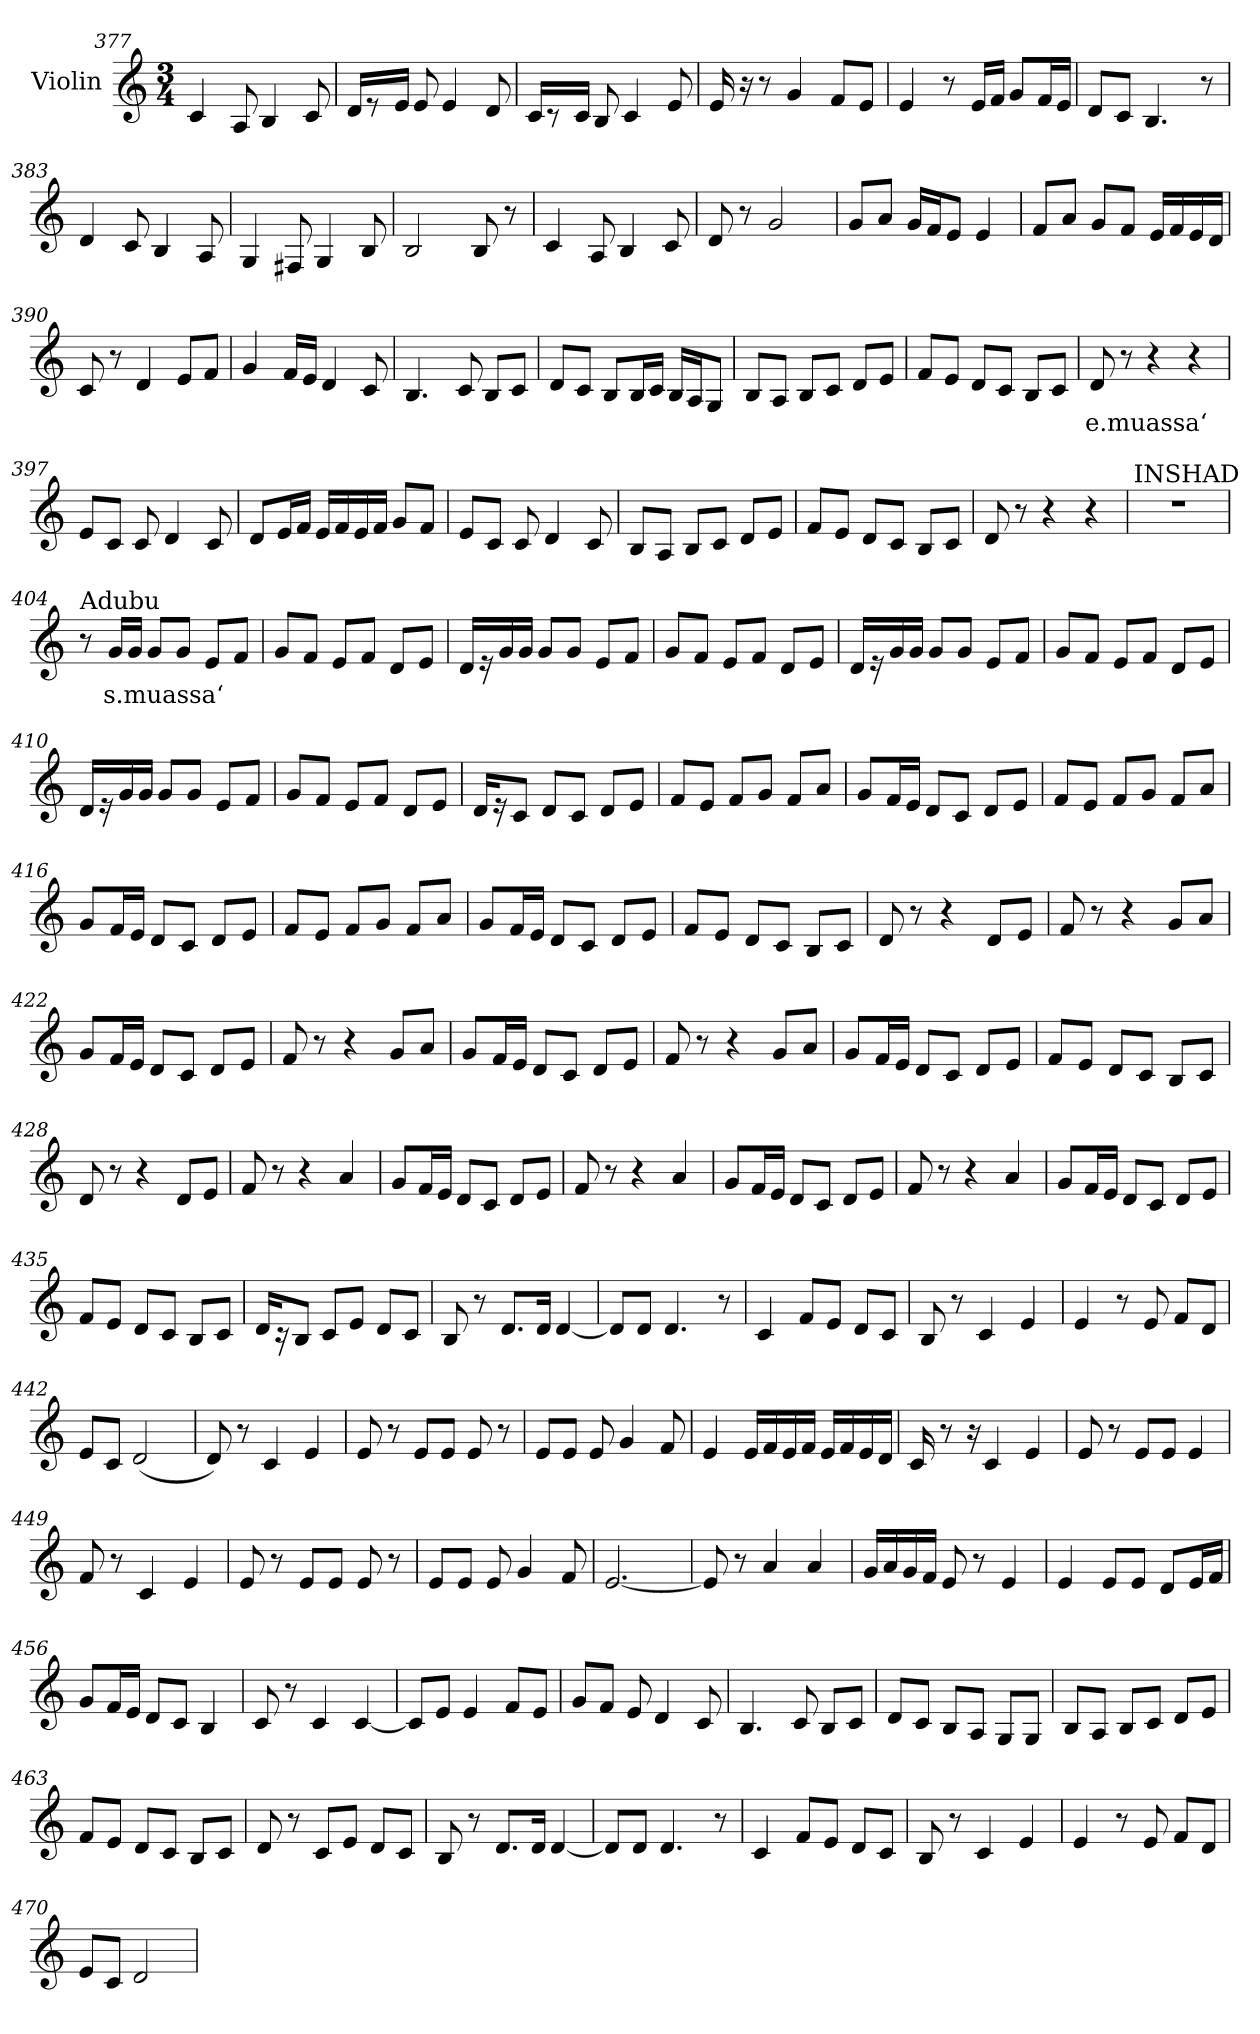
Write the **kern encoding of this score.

**kern	**text
*part1	*part1
*staff1	*staff1
*I"Violin	*
*clefG2	*
*k[]	*
*M3/4	*
=377	=377
4c/	.
8A/	.
4B/	.
8c/	.
=378	=378
16d/LL	.
8r	.
16e/JJ	.
8e/	.
4e/	.
8d/	.
!!LO:LB:g=z
=379	=379
16c/LL	.
8r	.
16c/JJ	.
8B/	.
4c/	.
8e/	.
=380	=380
16e/	.
16r	.
8r	.
4g/	.
8f/L	.
8e/J	.
=381	=381
4e/	.
8r	.
16e/LL	.
16f/JJ	.
8g/L	.
16f/L	.
16e/JJ	.
=382	=382
8d/L	.
8c/J	.
4.B/	.
8r	.
=383	=383
4d/	.
8c/	.
4B/	.
8A/	.
=384	=384
4G/	.
8F#X/	.
4G/	.
8B/	.
!!LO:LB:g=z
=385	=385
2B/	.
8B/	.
8r	.
=386	=386
4c/	.
8A/	.
4B/	.
8c/	.
=387	=387
8d/	.
8r	.
2g/	.
=388	=388
8g/L	.
8a/J	.
16g/LL	.
16f/J	.
8e/J	.
4e/	.
=389	=389
8f/L	.
8a/J	.
8g/L	.
8f/J	.
16e/LL	.
16f/	.
16e/	.
16d/JJ	.
=390	=390
8c/	.
8r	.
4d/	.
8e/L	.
8f/J	.
!!LO:LB:g=z
=391	=391
4g/	.
16f/LL	.
16e/JJ	.
4d/	.
8c/	.
=392	=392
4.B/	.
8c/	.
8B/L	.
8c/J	.
=393	=393
8d/L	.
8c/J	.
8B/L	.
16B/L	.
16c/JJ	.
16B/LL	.
16A/J	.
8G/J	.
=394	=394
8B/L	.
8A/J	.
8B/L	.
8c/J	.
8d/L	.
8e/J	.
=395	=395
8f/L	.
8e/J	.
8d/L	.
8c/J	.
8B/L	.
8c/J	.
=396	=396
!	!LO:LY:b
8d/	e.muassa‘
8r	.
4r	.
4r	.
!!LO:LB:g=z
=397	=397
8e/L	.
8c/J	.
8c/	.
4d/	.
8c/	.
=398	=398
8d/L	.
16e/L	.
16f/JJ	.
16e/LL	.
16f/	.
16e/	.
16f/JJ	.
8g/L	.
8f/J	.
=399	=399
8e/L	.
8c/J	.
8c/	.
4d/	.
8c/	.
=400	=400
8B/L	.
8A/J	.
8B/L	.
8c/J	.
8d/L	.
8e/J	.
=401	=401
8f/L	.
8e/J	.
8d/L	.
8c/J	.
8B/L	.
8c/J	.
=402	=402
8d/	.
8r	.
4r	.
4r	.
!!LO:PB:g=z
=403	=403
!LO:TX:a:t=INSHAD	!
2.r	.
=404	=404
!LO:TX:a:t=Adubu	!
8r	.
!	!LO:LY:b
16g/LL	s.muassa‘
16g/JJ	.
8g/L	.
8g/J	.
8e/L	.
8f/J	.
=405	=405
8g/L	.
8f/J	.
8e/L	.
8f/J	.
8d/L	.
8e/J	.
=406	=406
16d/LL	.
16r	.
16g/	.
16g/JJ	.
8g/L	.
8g/J	.
8e/L	.
8f/J	.
=407	=407
8g/L	.
8f/J	.
8e/L	.
8f/J	.
8d/L	.
8e/J	.
=408	=408
16d/LL	.
16r	.
16g/	.
16g/JJ	.
8g/L	.
8g/J	.
8e/L	.
8f/J	.
!!LO:LB:g=z
=409	=409
8g/L	.
8f/J	.
8e/L	.
8f/J	.
8d/L	.
8e/J	.
=410	=410
16d/LL	.
16r	.
16g/	.
16g/JJ	.
8g/L	.
8g/J	.
8e/L	.
8f/J	.
=411	=411
8g/L	.
8f/J	.
8e/L	.
8f/J	.
8d/L	.
8e/J	.
=412	=412
16d/KL	.
16r	.
8c/J	.
8d/L	.
8c/J	.
8d/L	.
8e/J	.
=413	=413
8f/L	.
8e/J	.
8f/L	.
8g/J	.
8f/L	.
8a/J	.
=414	=414
8g/L	.
16f/L	.
16e/JJ	.
8d/L	.
8c/J	.
8d/L	.
8e/J	.
!!LO:LB:g=z
=415	=415
8f/L	.
8e/J	.
8f/L	.
8g/J	.
8f/L	.
8a/J	.
=416	=416
8g/L	.
16f/L	.
16e/JJ	.
8d/L	.
8c/J	.
8d/L	.
8e/J	.
=417	=417
8f/L	.
8e/J	.
8f/L	.
8g/J	.
8f/L	.
8a/J	.
=418	=418
8g/L	.
16f/L	.
16e/JJ	.
8d/L	.
8c/J	.
8d/L	.
8e/J	.
=419	=419
8f/L	.
8e/J	.
8d/L	.
8c/J	.
8B/L	.
8c/J	.
=420	=420
8d/	.
8r	.
4r	.
8d/L	.
8e/J	.
!!LO:LB:g=z
=421	=421
8f/	.
8r	.
4r	.
8g/L	.
8a/J	.
=422	=422
8g/L	.
16f/L	.
16e/JJ	.
8d/L	.
8c/J	.
8d/L	.
8e/J	.
=423	=423
8f/	.
8r	.
4r	.
8g/L	.
8a/J	.
=424	=424
8g/L	.
16f/L	.
16e/JJ	.
8d/L	.
8c/J	.
8d/L	.
8e/J	.
=425	=425
8f/	.
8r	.
4r	.
8g/L	.
8a/J	.
=426	=426
8g/L	.
16f/L	.
16e/JJ	.
8d/L	.
8c/J	.
8d/L	.
8e/J	.
!!LO:LB:g=z
=427	=427
8f/L	.
8e/J	.
8d/L	.
8c/J	.
8B/L	.
8c/J	.
=428	=428
8d/	.
8r	.
4r	.
8d/L	.
8e/J	.
=429	=429
8f/	.
8r	.
4r	.
4a/	.
=430	=430
8g/L	.
16f/L	.
16e/JJ	.
8d/L	.
8c/J	.
8d/L	.
8e/J	.
=431	=431
8f/	.
8r	.
4r	.
4a/	.
=432	=432
8g/L	.
16f/L	.
16e/JJ	.
8d/L	.
8c/J	.
8d/L	.
8e/J	.
!!LO:LB:g=z
=433	=433
8f/	.
8r	.
4r	.
4a/	.
=434	=434
8g/L	.
16f/L	.
16e/JJ	.
8d/L	.
8c/J	.
8d/L	.
8e/J	.
=435	=435
8f/L	.
8e/J	.
8d/L	.
8c/J	.
8B/L	.
8c/J	.
=436	=436
16d/KL	.
16r	.
8B/J	.
8c/L	.
8e/J	.
8d/L	.
8c/J	.
=437	=437
8B/	.
8r	.
8.d/L	.
16d/Jk	.
[4d/	.
=438	=438
8d/L]	.
8d/J	.
4.d/	.
8r	.
!!LO:LB:g=z
=439	=439
4c/	.
8f/L	.
8e/J	.
8d/L	.
8c/J	.
=440	=440
8B/	.
8r	.
4c/	.
4e/	.
=441	=441
4e/	.
8r	.
8e/	.
8f/L	.
8d/J	.
=442	=442
8e/L	.
8c/J	.
(<2d/	.
=443	=443
8d/)	.
8r	.
4c/	.
4e/	.
=444	=444
8e/	.
8r	.
8e/L	.
8e/J	.
8e/	.
8r	.
=445	=445
8e/L	.
8e/J	.
8e/	.
4g/	.
8f/	.
!!LO:LB:g=z
=446	=446
4e/	.
16e/LL	.
16f/	.
16e/	.
16f/JJ	.
16e/LL	.
16f/	.
16e/	.
16d/JJ	.
=447	=447
16c/	.
8r	.
16r	.
4c/	.
4e/	.
=448	=448
8e/	.
8r	.
8e/L	.
8e/J	.
4e/	.
=449	=449
8f/	.
8r	.
4c/	.
4e/	.
=450	=450
8e/	.
8r	.
8e/L	.
8e/J	.
8e/	.
8r	.
=451	=451
8e/L	.
8e/J	.
8e/	.
4g/	.
8f/	.
=452	=452
[2.e/	.
!!LO:PB:g=z
=453	=453
8e/]	.
8r	.
4a/	.
4a/	.
=454	=454
16g/LL	.
16a/	.
16g/	.
16f/JJ	.
8e/	.
8r	.
4e/	.
=455	=455
4e/	.
8e/L	.
8e/J	.
8d/L	.
16e/L	.
16f/JJ	.
=456	=456
8g/L	.
16f/L	.
16e/JJ	.
8d/L	.
8c/J	.
4B/	.
=457	=457
8c/	.
8r	.
4c/	.
[4c/	.
=458	=458
8c/L]	.
8e/J	.
4e/	.
8f/L	.
8e/J	.
!!LO:LB:g=z
=459	=459
8g/L	.
8f/J	.
8e/	.
4d/	.
8c/	.
=460	=460
4.B/	.
8c/	.
8B/L	.
8c/J	.
=461	=461
8d/L	.
8c/J	.
8B/L	.
8A/J	.
8G/L	.
8G/J	.
=462	=462
8B/L	.
8A/J	.
8B/L	.
8c/J	.
8d/L	.
8e/J	.
=463	=463
8f/L	.
8e/J	.
8d/L	.
8c/J	.
8B/L	.
8c/J	.
=464	=464
8d/	.
8r	.
8c/L	.
8e/J	.
8d/L	.
8c/J	.
!!LO:LB:g=z
=465	=465
8B/	.
8r	.
8.d/L	.
16d/Jk	.
[4d/	.
=466	=466
8d/L]	.
8d/J	.
4.d/	.
8r	.
=467	=467
4c/	.
8f/L	.
8e/J	.
8d/L	.
8c/J	.
=468	=468
8B/	.
8r	.
4c/	.
4e/	.
=469	=469
4e/	.
8r	.
8e/	.
8f/L	.
8d/J	.
=470	=470
8e/L	.
8c/J	.
2d/	.
=	=
*-	*-
